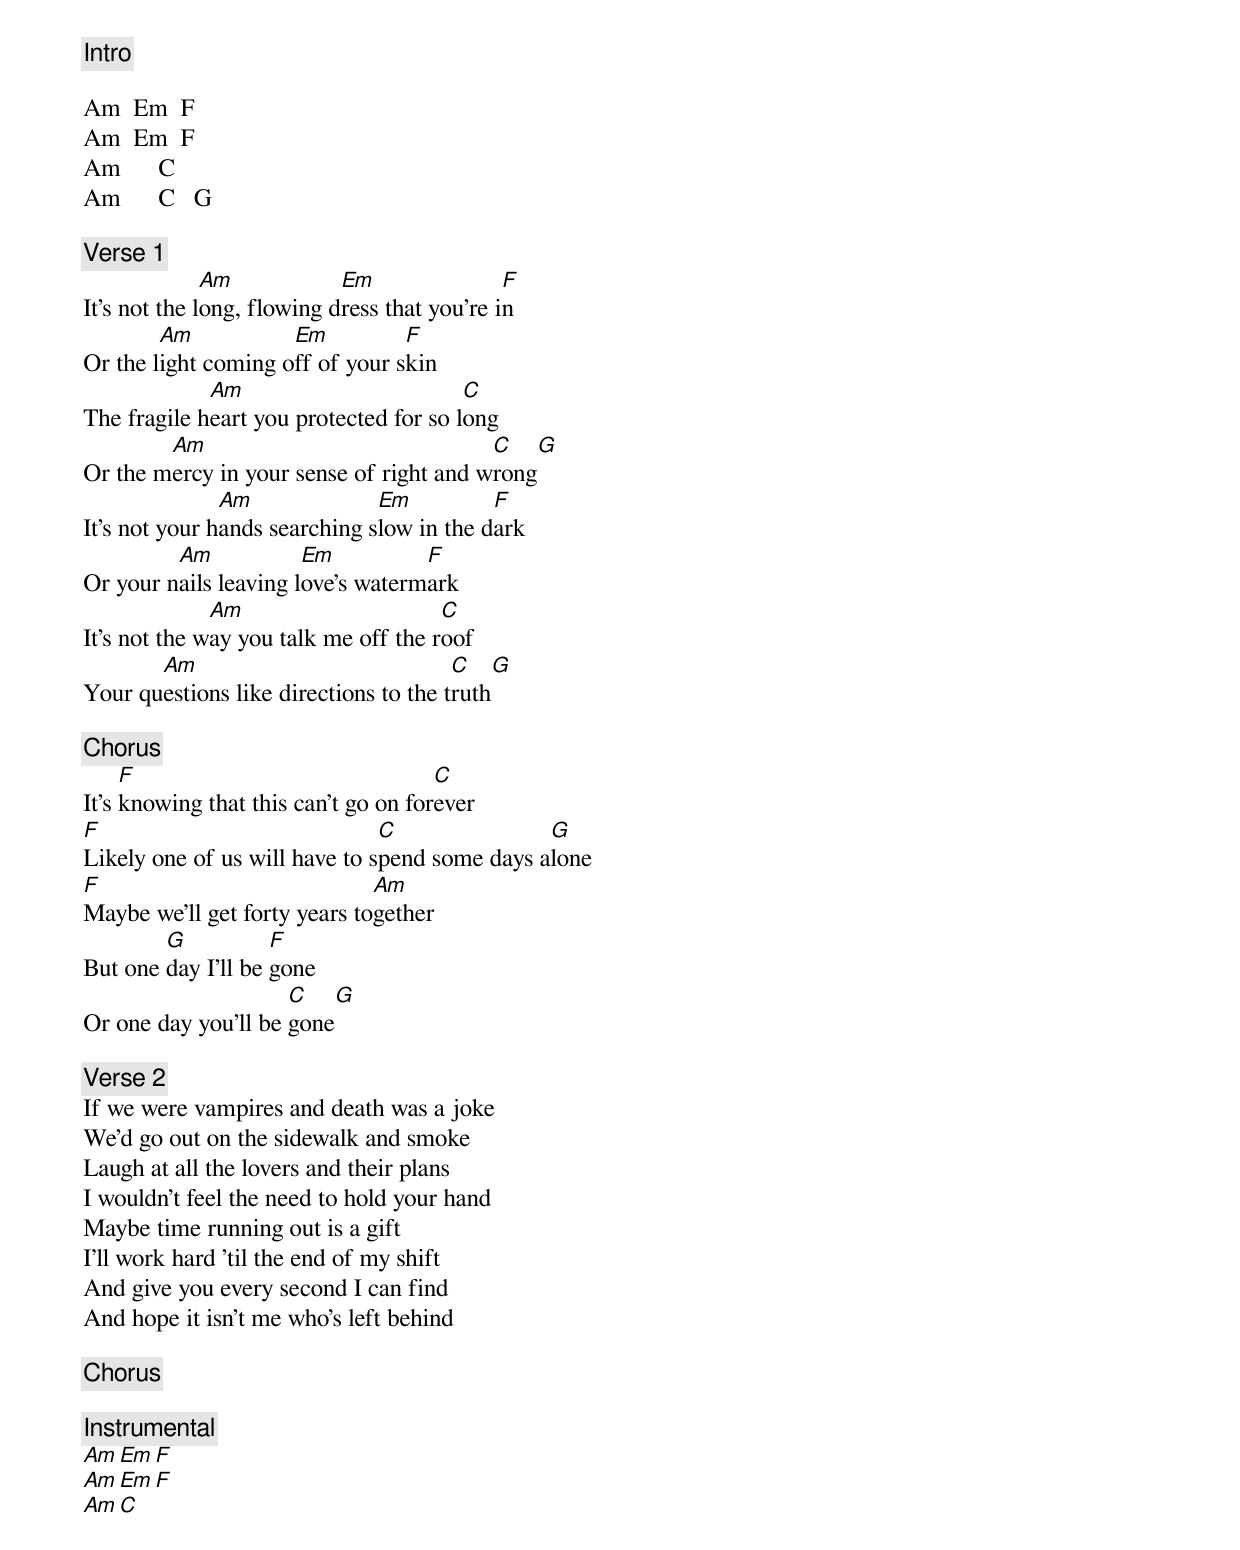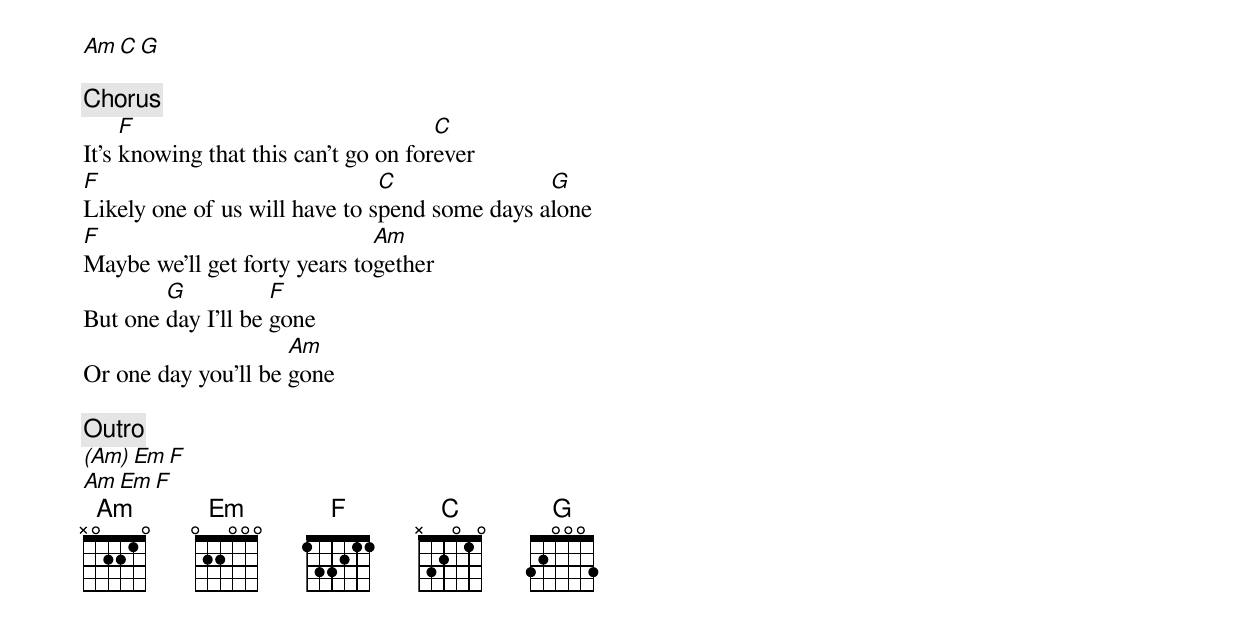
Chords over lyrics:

[Intro]

Am  Em  F
Am  Em  F
Am      C
Am      C   G

[Verse 1]
              Am            Em                F
It's not the long, flowing dress that you're in
        Am           Em          F
Or the light coming off of your skin
             Am                         C
The fragile heart you protected for so long
        Am                               C    G
Or the mercy in your sense of right and wrong
               Am              Em          F
It's not your hands searching slow in the dark
         Am            Em          F
Or your nails leaving love's watermark
              Am                      C
It's not the way you talk me off the roof
       Am                              C    G
Your questions like directions to the truth

[Chorus]
     F                                C
It's knowing that this can't go on forever
F                              C               G
Likely one of us will have to spend some days alone
F                             Am
Maybe we'll get forty years together
        G           F
But one day I'll be gone
                     C    G
Or one day you'll be gone

[Verse 2]
If we were vampires and death was a joke
We'd go out on the sidewalk and smoke
Laugh at all the lovers and their plans
I wouldn't feel the need to hold your hand
Maybe time running out is a gift
I'll work hard 'til the end of my shift
And give you every second I can find
And hope it isn't me who's left behind

[Chorus]

[Instrumental]
Am  Em  F
Am  Em  F
Am      C
Am      C   G

[Chorus]
     F                                C
It's knowing that this can't go on forever
F                              C               G
Likely one of us will have to spend some days alone
F                             Am
Maybe we'll get forty years together
        G           F
But one day I'll be gone
                     Am
Or one day you'll be gone

[Outro]
(Am) Em  F
 Am  Em  F
